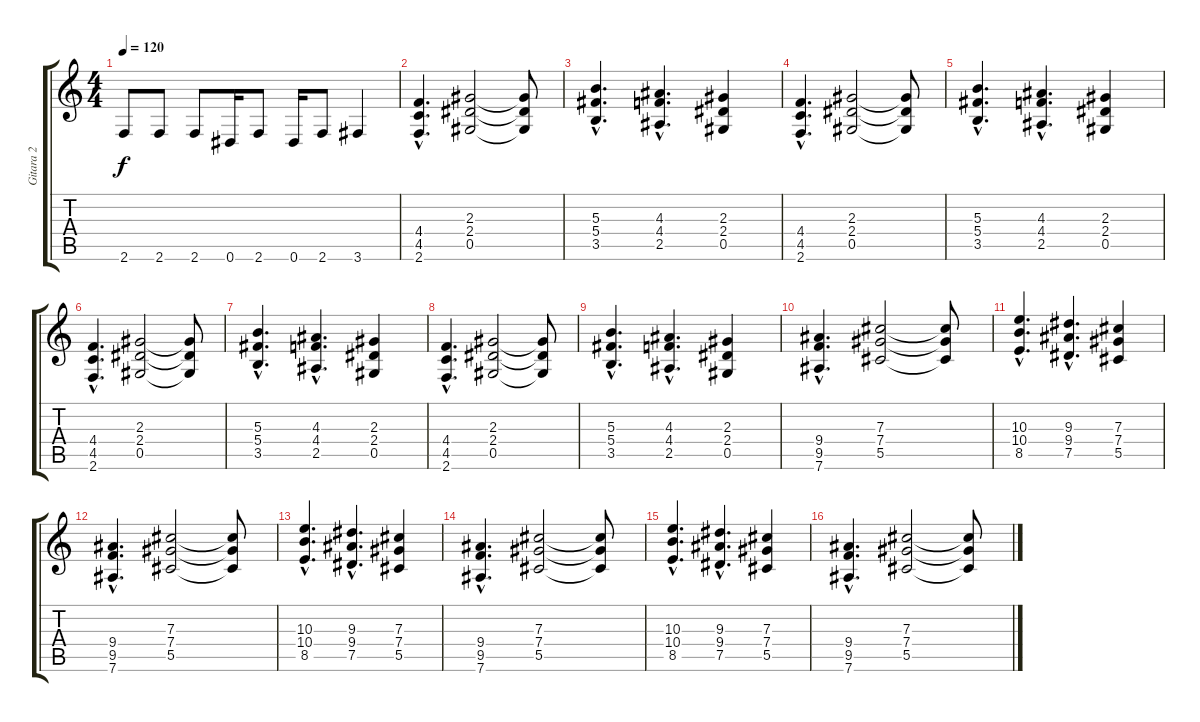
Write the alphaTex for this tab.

\track ("Gitara 2" "Gitara 2") {instrument distortionguitar}
\staff {score tabs}
\tuning (Eb4 Bb3 Gb3 Db3 Ab2 Eb2) {hide}
\ts (4 4)
\tempo 120
\clef g2
\ks c
2.6.8{dy f} 2.6.8 2.6.8 0.6.16 2.6.8 0.6.16 2.6.8 3.6.4 |
(4.4{hac} 4.5{hac} 2.6{hac}).4{d} (2.3 2.4 0.5).2 (2.3{t} 2.4{t} 0.5{t}).8 |
(5.3{hac} 5.4{hac} 3.5{hac}).4{d} (4.3{hac} 4.4{hac} 2.5{hac}).4{d} (2.3 2.4 0.5).4 |
(4.4{hac} 4.5{hac} 2.6{hac}).4{d} (2.3 2.4 0.5).2 (2.3{t} 2.4{t} 0.5{t}).8 |
(5.3{hac} 5.4{hac} 3.5{hac}).4{d} (4.3{hac} 4.4{hac} 2.5{hac}).4{d} (2.3 2.4 0.5).4 |
(4.4{hac} 4.5{hac} 2.6{hac}).4{d} (2.3 2.4 0.5).2 (2.3{t} 2.4{t} 0.5{t}).8 |
(5.3{hac} 5.4{hac} 3.5{hac}).4{d} (4.3{hac} 4.4{hac} 2.5{hac}).4{d} (2.3 2.4 0.5).4 |
(4.4{hac} 4.5{hac} 2.6{hac}).4{d} (2.3 2.4 0.5).2 (2.3{t} 2.4{t} 0.5{t}).8 |
(5.3{hac} 5.4{hac} 3.5{hac}).4{d} (4.3{hac} 4.4{hac} 2.5{hac}).4{d} (2.3 2.4 0.5).4 |
(9.4{hac} 9.5{hac} 7.6{hac}).4{d} (7.3 7.4 5.5).2 (7.3{t} 7.4{t} 5.5{t}).8 |
(10.3{hac} 10.4{hac} 8.5{hac}).4{d} (9.3{hac} 9.4{hac} 7.5{hac}).4{d} (7.3 7.4 5.5).4 |
(9.4{hac} 9.5{hac} 7.6{hac}).4{d} (7.3 7.4 5.5).2 (7.3{t} 7.4{t} 5.5{t}).8 |
(10.3{hac} 10.4{hac} 8.5{hac}).4{d} (9.3{hac} 9.4{hac} 7.5{hac}).4{d} (7.3 7.4 5.5).4 |
(9.4{hac} 9.5{hac} 7.6{hac}).4{d} (7.3 7.4 5.5).2 (7.3{t} 7.4{t} 5.5{t}).8 |
(10.3{hac} 10.4{hac} 8.5{hac}).4{d} (9.3{hac} 9.4{hac} 7.5{hac}).4{d} (7.3 7.4 5.5).4 |
(9.4{hac} 9.5{hac} 7.6{hac}).4{d} (7.3 7.4 5.5).2 (7.3{t} 7.4{t} 5.5{t}).8
